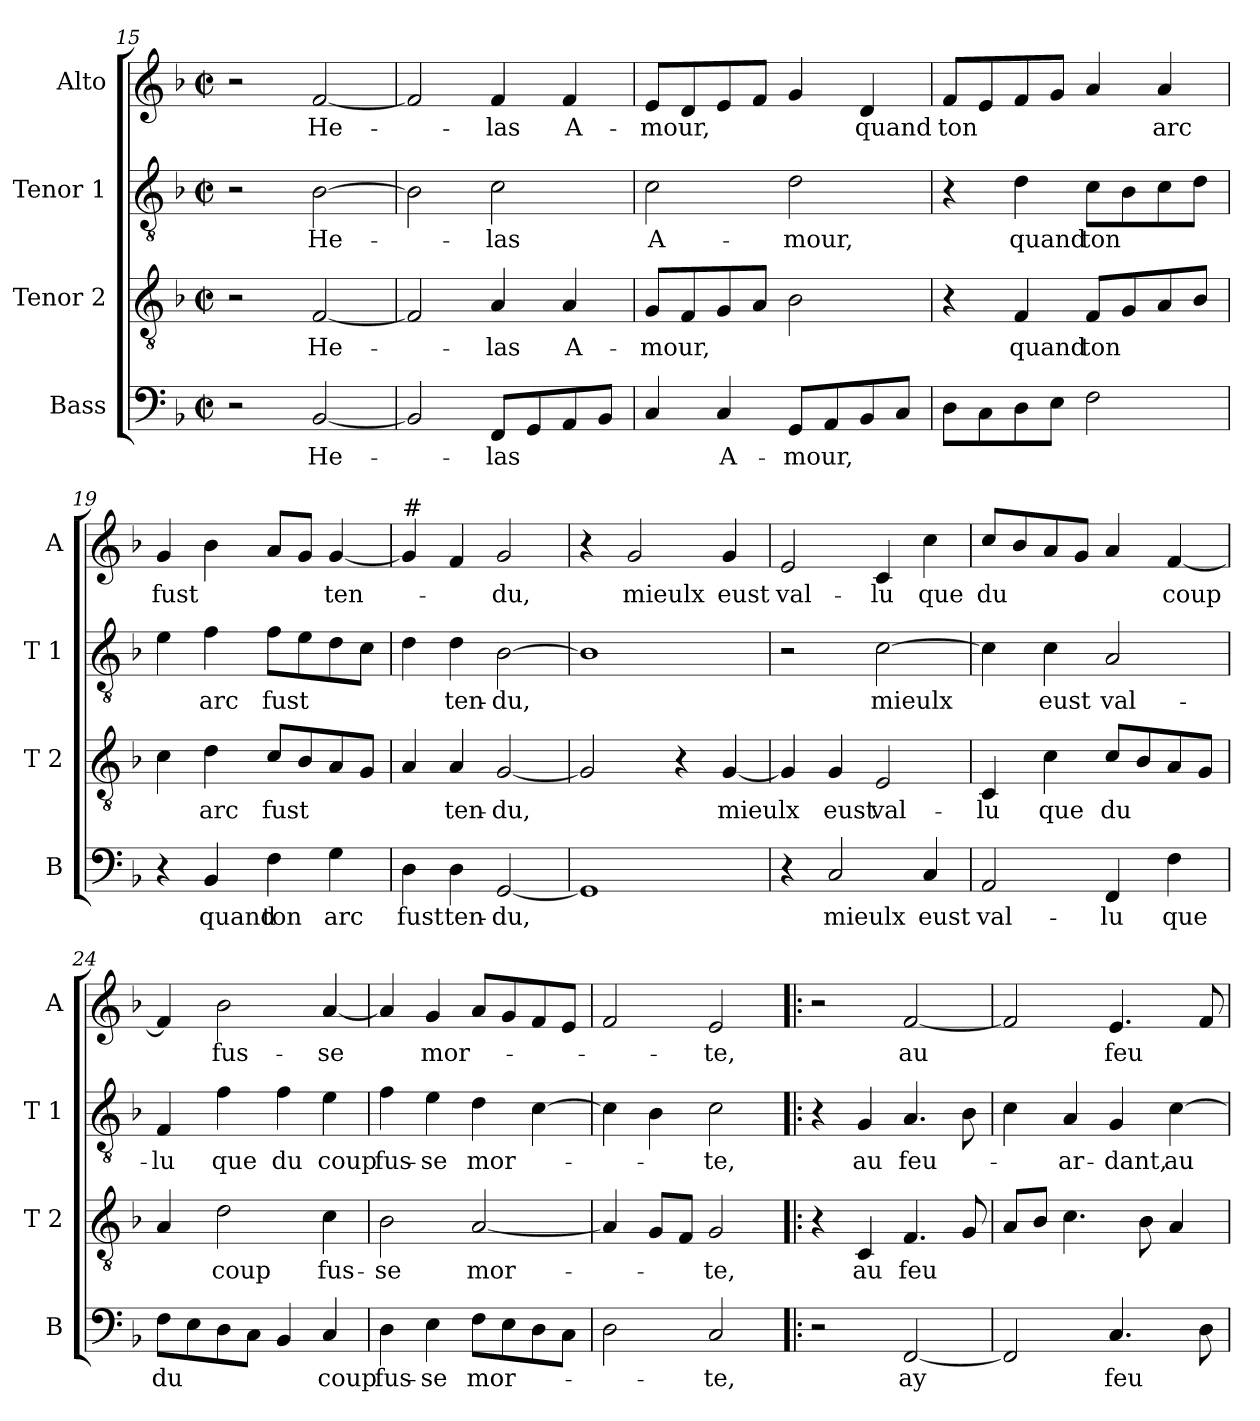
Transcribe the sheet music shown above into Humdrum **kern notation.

**kern	**text	**kern	**text	**kern	**text	**kern	**text
*part4	*part4	*part3	*part3	*part2	*part2	*part1	*part1
*staff4	*staff4	*staff3	*staff3	*staff2	*staff2	*staff1	*staff1
*I"Bass	*	*I"Tenor 2	*	*I"Tenor 1	*	*I"Alto	*
*I'B	*	*I'T 2	*	*I'T 1	*	*I'A	*
!!LO:LB:g=z
*clefF4	*	*clefGv2	*	*clefGv2	*	*clefG2	*
*k[b-]	*	*k[b-]	*	*k[b-]	*	*k[b-]	*
*F:	*	*F:	*	*F:	*	*F:	*
*M2/2	*	*M2/2	*	*M2/2	*	*M2/2	*
*met(c|)	*	*met(c|)	*	*met(c|)	*	*met(c|)	*
=15	=15	=15	=15	=15	=15	=15	=15
2r	.	2r	.	2r	.	2r	.
!	!LO:LY:b	!	!LO:LY:b	!	!LO:LY:b	!	!LO:LY:b
[2BB-/	He-	[2F/	He-	[2B-\	He-	[2f/	He-
=16	=16	=16	=16	=16	=16	=16	=16
2BB-/]	.	2F/]	.	2B-\]	.	2f/]	.
!	!LO:LY:b	!	!LO:LY:b	!	!LO:LY:b	!	!LO:LY:b
8FF/L	-las	4A/	-las	2c\	-las	4f/	-las
8GG/	.	.	.	.	.	.	.
!	!	!	!LO:LY:b	!	!	!	!LO:LY:b
8AA/	.	4A/	A-	.	.	4f/	A-
8BB-/J	.	.	.	.	.	.	.
=17	=17	=17	=17	=17	=17	=17	=17
!	!	!	!LO:LY:b	!	!LO:LY:b	!	!LO:LY:b
4C/	.	8G/L	-mour,	2c\	A-	8e/L	-mour,
.	.	8F/	.	.	.	8d/	.
!	!LO:LY:b	!	!	!	!	!	!
4C/	A-	8G/	.	.	.	8e/	.
.	.	8A/J	.	.	.	8f/J	.
!	!LO:LY:b	!	!	!	!LO:LY:b	!	!
8GG/L	-mour,	2B-\	.	2d\	-mour,	4g/	.
8AA/	.	.	.	.	.	.	.
!	!	!	!	!	!	!	!LO:LY:b
8BB-/	.	.	.	.	.	4d/	quand
8C/J	.	.	.	.	.	.	.
=18	=18	=18	=18	=18	=18	=18	=18
!	!	!	!	!	!	!	!LO:LY:b
8D\L	.	4r	.	4r	.	8f/L	ton
8C\	.	.	.	.	.	8e/	.
!	!	!	!LO:LY:b	!	!LO:LY:b	!	!
8D\	.	4F/	quand	4d\	quand	8f/	.
8E\J	.	.	.	.	.	8g/J	.
!	!	!	!LO:LY:b	!	!LO:LY:b	!	!
2F\	.	8F/L	ton	8c\L	ton	4a/	.
.	.	8G/	.	8B-\	.	.	.
!	!	!	!	!	!	!	!LO:LY:b
.	.	8A/	.	8c\	.	4a/	arc
.	.	8B-/J	.	8d\J	.	.	.
=19	=19	=19	=19	=19	=19	=19	=19
!	!	!	!	!	!	!	!LO:LY:b
4r	.	4c\	.	4e\	.	4g/	fust
!	!LO:LY:b	!	!LO:LY:b	!	!LO:LY:b	!	!
4BB-/	quand	4d\	arc	4f\	arc	4b-\	.
!	!LO:LY:b	!	!LO:LY:b	!	!LO:LY:b	!	!
4F\	ton	8c/L	fust	8f\L	fust	8a/L	.
.	.	8B-/	.	8e\	.	8g/J	.
!	!LO:LY:b	!	!	!	!	!	!LO:LY:b
4G\	arc	8A/	.	8d\	.	[4g/	ten-
.	.	8G/J	.	8c\J	.	.	.
!!LO:LB:g=z
=20	=20	=20	=20	=20	=20	=20	=20
!	!	!	!	!	!	!LO:TX:a:t=#	!
!	!LO:LY:b	!	!	!	!	!	!
4D\	fust	4A/	.	4d\	.	4g/]	.
!	!LO:LY:b	!	!LO:LY:b	!	!LO:LY:b	!	!
4D\	ten-	4A/	ten-	4d\	ten-	4f/	.
!	!LO:LY:b	!	!LO:LY:b	!	!LO:LY:b	!	!LO:LY:b
[2GG/	-du,	[2G/	-du,	[2B-\	-du,	2g/	-du,
=21	=21	=21	=21	=21	=21	=21	=21
1GG]	.	2G/]	.	1B-]	.	4r	.
!	!	!	!	!	!	!	!LO:LY:b
.	.	.	.	.	.	2g/	mieulx
.	.	4r	.	.	.	.	.
!	!	!	!LO:LY:b	!	!	!	!LO:LY:b
.	.	[4G/	mieulx	.	.	4g/	eust
=22	=22	=22	=22	=22	=22	=22	=22
!	!	!	!	!	!	!	!LO:LY:b
4r	.	4G/]	.	2r	.	2e/	val-
!	!LO:LY:b	!	!LO:LY:b	!	!	!	!
2C/	mieulx	4G/	eust	.	.	.	.
!	!	!	!LO:LY:b	!	!LO:LY:b	!	!LO:LY:b
.	.	2E/	val-	[2c\	mieulx	4c/	-lu
!	!LO:LY:b	!	!	!	!	!	!LO:LY:b
4C/	eust	.	.	.	.	4cc\	que
=23	=23	=23	=23	=23	=23	=23	=23
!	!LO:LY:b	!	!LO:LY:b	!	!	!	!LO:LY:b
2AA/	val-	4C/	-lu	4c\]	.	8cc/L	du
.	.	.	.	.	.	8b-/	.
!	!	!	!LO:LY:b	!	!LO:LY:b	!	!
.	.	4c\	que	4c\	eust	8a/	.
.	.	.	.	.	.	8g/J	.
!	!LO:LY:b	!	!LO:LY:b	!	!LO:LY:b	!	!
4FF/	-lu	8c/L	du	2A/	val-	4a/	.
.	.	8B-/	.	.	.	.	.
!	!LO:LY:b	!	!	!	!	!	!LO:LY:b
4F\	que	8A/	.	.	.	[4f/	coup
.	.	8G/J	.	.	.	.	.
=24	=24	=24	=24	=24	=24	=24	=24
!	!LO:LY:b	!	!	!	!LO:LY:b	!	!
8F\L	du	4A/	.	4F/	-lu	4f/]	.
8E\	.	.	.	.	.	.	.
!	!	!	!LO:LY:b	!	!LO:LY:b	!	!LO:LY:b
8D\	.	2d\	coup	4f\	que	2b-\	fus-
8C\J	.	.	.	.	.	.	.
!	!	!	!	!	!LO:LY:b	!	!
4BB-/	.	.	.	4f\	du	.	.
!	!LO:LY:b	!	!LO:LY:b	!	!LO:LY:b	!	!LO:LY:b
4C/	coup	4c\	fus-	4e\	coup	[4a/	-se
!!LO:PB:g=z
=25	=25	=25	=25	=25	=25	=25	=25
!	!LO:LY:b	!	!LO:LY:b	!	!LO:LY:b	!	!
4D\	fus-	2B-\	-se	4f\	fus-	4a/]	.
!	!LO:LY:b	!	!	!	!LO:LY:b	!	!LO:LY:b
4E\	-se	.	.	4e\	-se	4g/	mor-
!	!LO:LY:b	!	!LO:LY:b	!	!LO:LY:b	!	!
8F\L	mor-	[2A/	mor-	4d\	mor-	8a/L	.
8E\	.	.	.	.	.	8g/	.
8D\	.	.	.	[4c\	.	8f/	.
8C\J	.	.	.	.	.	8e/J	.
=26	=26	=26	=26	=26	=26	=26	=26
2D\	.	4A/]	.	4c\]	.	2f/	.
.	.	8G/L	.	4B-\	.	.	.
.	.	8F/J	.	.	.	.	.
!	!LO:LY:b	!	!LO:LY:b	!	!LO:LY:b	!	!LO:LY:b
2C/	-te,	2G/	-te,	2c\	-te,	2e/	-te,
=27!|:	=27!|:	=27!|:	=27!|:	=27!|:	=27!|:	=27!|:	=27!|:
2r	.	4r	.	4r	.	2r	.
!	!	!	!LO:LY:b	!	!LO:LY:b	!	!
.	.	4C/	au	4G/	au	.	.
!	!LO:LY:b	!	!LO:LY:b	!	!LO:LY:b	!	!LO:LY:b
[2FF/	ay	4.F/	feu	4.A/	feu-	[2f/	au
.	.	8G/	.	8B-\	.	.	.
=28	=28	=28	=28	=28	=28	=28	=28
2FF/]	.	8A/L	.	4c\	.	2f/]	.
.	.	8B-/J	.	.	.	.	.
!	!	!	!	!	!LO:LY:b	!	!
.	.	4.c\	.	4A/	-ar-	.	.
!	!LO:LY:b	!	!	!	!LO:LY:b	!	!LO:LY:b
4.C/	feu	.	.	4G/	-dant,	4.e/	feu
.	.	8B-\	.	.	.	.	.
!	!	!	!	!	!LO:LY:b	!	!
.	.	4A/	.	[4c\	au	.	.
8D\	.	.	.	.	.	8f/	.
=	=	=	=	=	=	=	=
*-	*-	*-	*-	*-	*-	*-	*-
